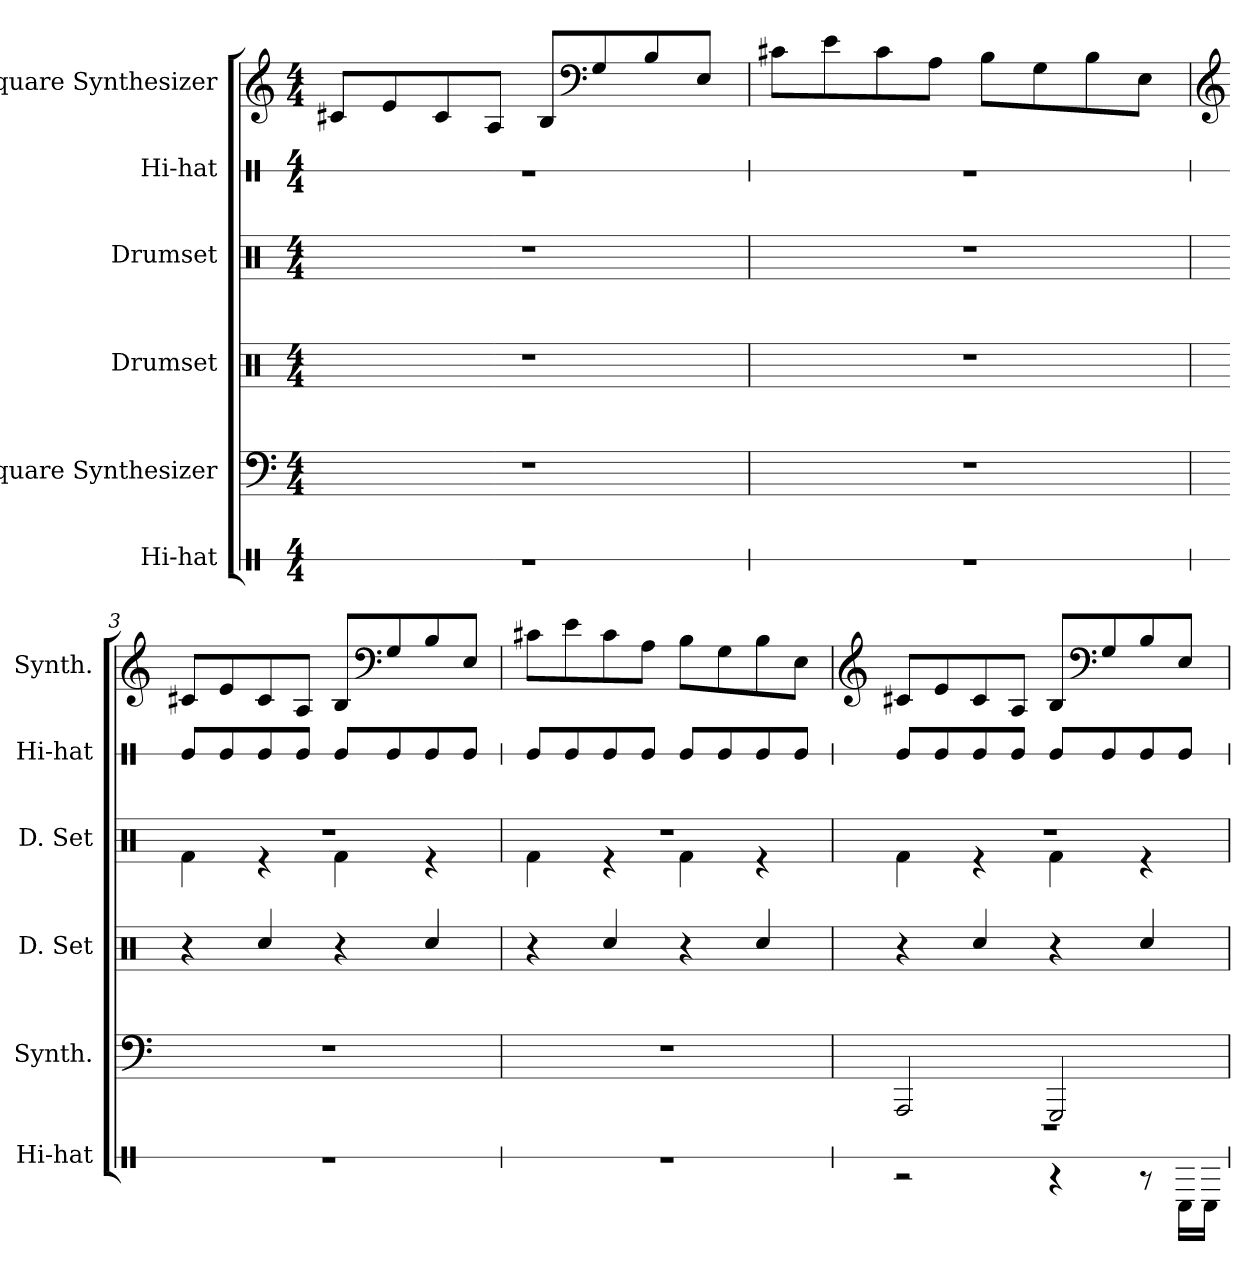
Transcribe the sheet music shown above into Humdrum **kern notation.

**kern	**kern	**kern	**kern	**kern	**kern
*part6	*part5	*part4	*part3	*part2	*part1
*staff6	*staff5	*staff4	*staff3	*staff2	*staff1
*I"Hi-hat	*I"Square Synthesizer	*I"Drumset	*I"Drumset	*I"Hi-hat	*I"Square Synthesizer
*I'Hi-hat	*I'Synth.	*I'D. Set	*I'D. Set	*I'Hi-hat	*I'Synth.
*stria1	*	*	*	*stria1	*
*clefX	*clefF4	*clefX	*clefX	*clefX	*clefG2
*k[]	*k[]	*k[]	*k[]	*k[]	*k[]
*M4/4	*M4/4	*M4/4	*M4/4	*M4/4	*M4/4
*MM120	*MM120	*MM120	*MM120	*MM120	*MM120
=1	=1	=1	=1	=1	=1
1r	1r	1r	1r	1r	8c#X/L
.	.	.	.	.	8e/
.	.	.	.	.	8c#/
.	.	.	.	.	8A/J
.	.	.	.	.	8B/L
*	*	*	*	*	*clefF4
.	.	.	.	.	8G/
.	.	.	.	.	8B/
.	.	.	.	.	8E/J
=2	=2	=2	=2	=2	=2
1r	1r	1r	1r	1r	8c#X\L
.	.	.	.	.	8e\
.	.	.	.	.	8c#\
.	.	.	.	.	8A\J
.	.	.	.	.	8B\L
.	.	.	.	.	8G\
.	.	.	.	.	8B\
.	.	.	.	.	8E\J
=3	=3	=3	=3	=3	=3
*	*	*	*	*	*clefG2
*	*	*	*^	*	*
1r	1r	4r	1r	4Rf\	8Re/L	8c#X/L
.	.	.	.	.	8Re/	8e/
.	.	4Rcc/	.	4r	8Re/	8c#/
.	.	.	.	.	8Re/J	8A/J
.	.	4r	.	4Rf\	8Re/L	8B/L
*	*	*	*	*	*	*clefF4
.	.	.	.	.	8Re/	8G/
.	.	4Rcc/	.	4r	8Re/	8B/
.	.	.	.	.	8Re/J	8E/J
!!LO:LB:g=z
=4	=4	=4	=4	=4	=4	=4
1r	1r	4r	1r	4Rf\	8Re/L	8c#X\L
.	.	.	.	.	8Re/	8e\
.	.	4Rcc/	.	4r	8Re/	8c#\
.	.	.	.	.	8Re/J	8A\J
.	.	4r	.	4Rf\	8Re/L	8B\L
.	.	.	.	.	8Re/	8G\
.	.	4Rcc/	.	4r	8Re/	8B\
.	.	.	.	.	8Re/J	8E\J
=5	=5	=5	=5	=5	=5	=5
*	*	*	*	*	*	*clefG2
*^	*	*	*	*	*	*
1r	2r	2AAA/	4r	1r	4Rf\	8Re/L	8c#X/L
.	.	.	.	.	.	8Re/	8e/
.	.	.	4Rcc/	.	4r	8Re/	8c#/
.	.	.	.	.	.	8Re/J	8A/J
.	4r	2GGG/	4r	.	4Rf\	8Re/L	8B/L
*	*	*	*	*	*	*	*clefF4
.	.	.	.	.	.	8Re/	8G/
.	8r	.	4Rcc/	.	4r	8Re/	8B/
.	16RC\LL	.	.	.	.	8Re/J	8E/J
.	16RC\JJ	.	.	.	.	.	.
*v	*v	*	*	*v	*v	*	*
=	=	=	=	=	=
*-	*-	*-	*-	*-	*-
